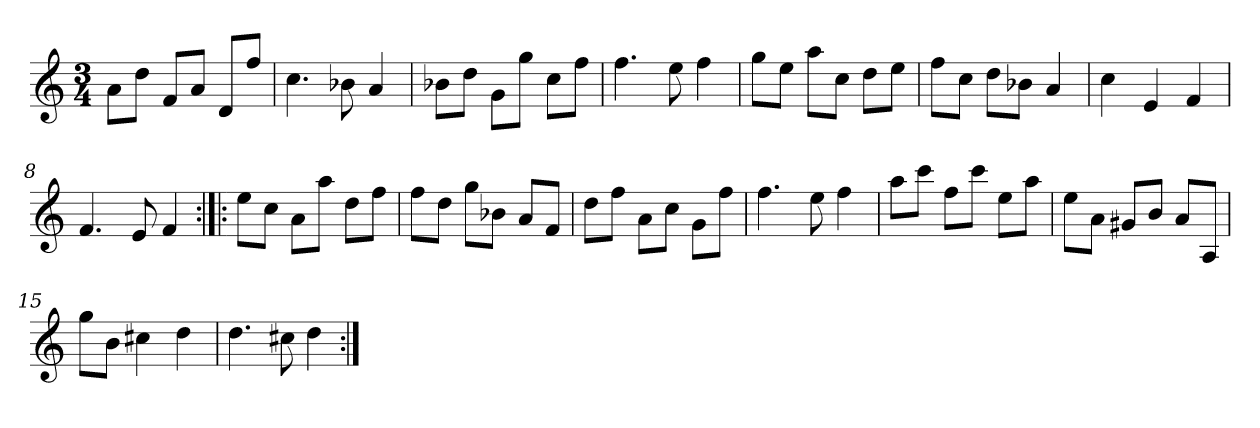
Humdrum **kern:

**kern
*part1
*staff1
*clefG2
*k[]
*D:dor
*M3/4
*MM120
=1
8a\L
8dd\J
8f/L
8a/J
8d/L
8ff/J
=2
4.cc
8b-X
4a
=3
8b-X\L
8dd\J
8g\L
8gg\J
8cc\L
8ff\J
=4
4.ff
8ee
4ff
=5
8gg\L
8ee\J
8aa\L
8cc\J
8dd\L
8ee\J
=6
8ff\L
8cc\J
8dd\L
8b-X\J
4a
=7
4cc
4e
4f
=8
4.f
8e
4f
=9:|!|:
8ee\L
8cc\J
8a\L
8aa\J
8dd\L
8ff\J
=10
8ff\L
8dd\J
8gg\L
8b-X\J
8a/L
8f/J
=11
8dd\L
8ff\J
8a\L
8cc\J
8g\L
8ff\J
=12
4.ff
8ee
4ff
=13
8aa\L
8ccc\J
8ff\L
8ccc\J
8ee\L
8aa\J
=14
8ee\L
8a\J
8g#X/L
8b/J
8a/L
8A/J
=15
8gg\L
8b\J
4cc#X
4dd
=16
4.dd
8cc#X
4dd
=:|!
*-
